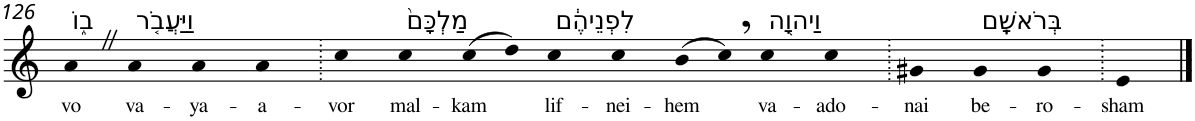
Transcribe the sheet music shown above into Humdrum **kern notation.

**kern	**text
*part1	*part1
*staff1	*staff1
*I"Piano	*
*I'Pno	*
!!LO:PB:g=z
*clefG2	*
*k[]	*
=126	=126
!LO:TX:a:t=ב֑וֹ	!
!	!LO:LY:b
4aZ	vo
!LO:TX:a:t=וַיַּעֲבֹ֤ר	!
!	!LO:LY:b
4a	va-
!	!LO:LY:b
4a	-ya-
!	!LO:LY:b
4a	-a-
=127.	=127.
!	!LO:LY:b
4cc	-vor
!LO:TX:a:t=מַלְכָּם֙	!
!	!LO:LY:b
4cc	mal-
!	!LO:LY:b
(>8cc	-kam
8dd)	.
!LO:TX:a:t=לִפְנֵיהֶ֔ם	!
!	!LO:LY:b
4cc	lif-
!	!LO:LY:b
4cc	-nei-
!	!LO:LY:b
(>8b	-hem
8cc,)	.
!LO:TX:a:t=וַיהוָ֖ה	!
!	!LO:LY:b
4cc	va-
!	!LO:LY:b
4cc	-ado-
=128.	=128.
!	!LO:LY:b
4g#X	-nai
!LO:TX:a:t=בְּרֹאשָֽׁם	!
!	!LO:LY:b
4g#	be-
!	!LO:LY:b
4g#	-ro-
=129.	=129.
!	!LO:LY:b
4e	-sham
==	==
*-	*-
